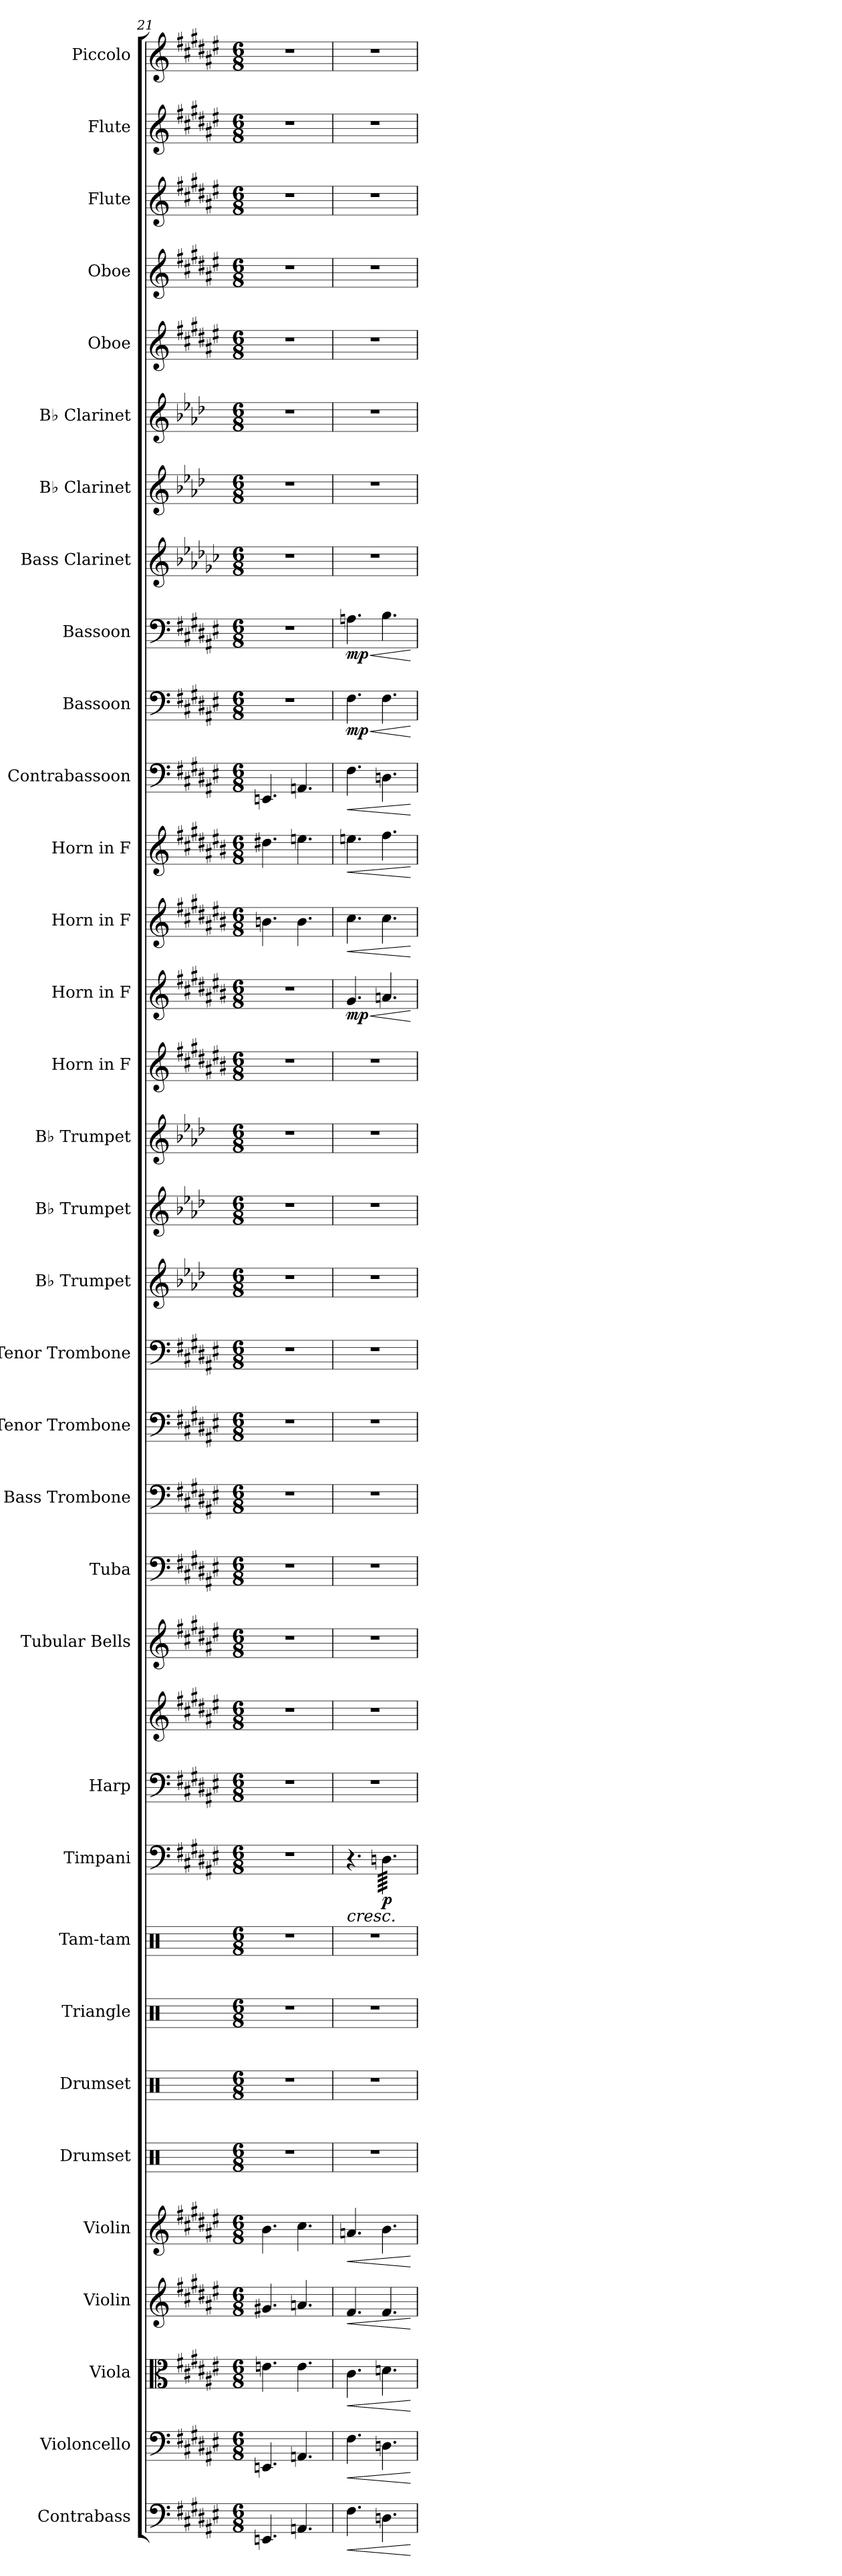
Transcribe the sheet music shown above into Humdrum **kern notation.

**kern	**dynam	**kern	**dynam	**kern	**dynam	**kern	**dynam	**kern	**dynam	**kern	**kern	**kern	**kern	**kern	**dynam	**kern	**kern	**kern	**kern	**kern	**kern	**kern	**kern	**kern	**kern	**kern	**kern	**dynam	**kern	**dynam	**kern	**dynam	**kern	**dynam	**kern	**dynam	**kern	**dynam	**kern	**kern	**kern	**kern	**kern	**kern	**kern	**kern
*part34	*part34	*part33	*part33	*part32	*part32	*part31	*part31	*part30	*part30	*part29	*part28	*part27	*part26	*part25	*part25	*part24	*part24	*part23	*part22	*part21	*part20	*part19	*part18	*part17	*part16	*part15	*part14	*part14	*part13	*part13	*part12	*part12	*part11	*part11	*part10	*part10	*part9	*part9	*part8	*part7	*part6	*part5	*part4	*part3	*part2	*part1
*staff35	*staff35	*staff34	*staff34	*staff33	*staff33	*staff32	*staff32	*staff31	*staff31	*staff30	*staff29	*staff28	*staff27	*staff26	*staff26	*staff25	*staff24	*staff23	*staff22	*staff21	*staff20	*staff19	*staff18	*staff17	*staff16	*staff15	*staff14	*staff14	*staff13	*staff13	*staff12	*staff12	*staff11	*staff11	*staff10	*staff10	*staff9	*staff9	*staff8	*staff7	*staff6	*staff5	*staff4	*staff3	*staff2	*staff1
*I"Contrabass	*	*I"Violoncello	*	*I"Viola	*	*I"Violin	*	*I"Violin	*	*I"Drumset	*I"Drumset	*I"Triangle	*I"Tam-tam	*I"Timpani	*	*I"Harp	*	*I"Tubular Bells	*I"Tuba	*I"Bass Trombone	*I"Tenor Trombone	*I"Tenor Trombone	*I"B♭ Trumpet	*I"B♭ Trumpet	*I"B♭ Trumpet	*I"Horn in F	*I"Horn in F	*	*I"Horn in F	*	*I"Horn in F	*	*I"Contrabassoon	*	*I"Bassoon	*	*I"Bassoon	*	*I"Bass Clarinet	*I"B♭ Clarinet	*I"B♭ Clarinet	*I"Oboe	*I"Oboe	*I"Flute	*I"Flute	*I"Piccolo
*I'Cb.	*	*I'Vc.	*	*I'Vla.	*	*I'Vln.	*	*I'Vln.	*	*I'Drs.	*I'Drs.	*I'Trgl.	*I'Tam-tam	*I'Timp.	*	*I'Hrp.	*	*I'Tu. Be.	*I'Tba.	*I'B. Tbn.	*I'T. Tbn.	*I'T. Tbn.	*I'B♭ Tpt.	*I'B♭ Tpt.	*I'B♭ Tpt.	*	*	*	*	*	*	*	*I'Cbsn.	*	*I'Bsn.	*	*I'Bsn.	*	*I'B. Cl.	*I'B♭ Cl.	*I'B♭ Cl.	*I'Ob.	*I'Ob.	*I'Fl.	*I'Fl.	*I'Picc.
!!LO:PB:g=z
*clefF4	*	*clefF4	*	*clefC3	*	*clefG2	*	*clefG2	*	*clefX	*clefX	*clefX	*clefX	*clefF4	*	*clefF4	*clefG2	*clefG2	*clefF4	*clefF4	*clefF4	*clefF4	*clefG2	*clefG2	*clefG2	*clefG2	*clefG2	*	*clefG2	*	*clefG2	*	*clefF4	*	*clefF4	*	*clefF4	*	*clefG2	*clefG2	*clefG2	*clefG2	*clefG2	*clefG2	*clefG2	*clefG2
*ITrd7c12	*	*	*	*	*	*	*	*	*	*	*	*	*	*	*	*	*	*	*	*	*	*	*ITrd1c2	*ITrd1c2	*ITrd1c2	*ITrd4c7	*ITrd4c7	*	*ITrd4c7	*	*ITrd4c7	*	*ITrd7c12	*	*	*	*	*	*ITrd8c14	*ITrd1c2	*ITrd1c2	*	*	*	*	*ITrd-7c-12
*k[f#c#g#d#a#e#]	*	*k[f#c#g#d#a#e#]	*	*k[f#c#g#d#a#e#]	*	*k[f#c#g#d#a#e#]	*	*k[f#c#g#d#a#e#]	*	*k[]	*k[]	*k[]	*k[]	*k[f#c#g#d#a#e#]	*	*k[f#c#g#d#a#e#]	*k[f#c#g#d#a#e#]	*k[f#c#g#d#a#e#]	*k[f#c#g#d#a#e#]	*k[f#c#g#d#a#e#]	*k[f#c#g#d#a#e#]	*k[f#c#g#d#a#e#]	*k[b-e-a-d-g-c-]	*k[b-e-a-d-g-c-]	*k[b-e-a-d-g-c-]	*k[f#c#g#d#a#e#]	*k[f#c#g#d#a#e#]	*	*k[f#c#g#d#a#e#]	*	*k[f#c#g#d#a#e#]	*	*k[f#c#g#d#a#e#]	*	*k[f#c#g#d#a#e#]	*	*k[f#c#g#d#a#e#]	*	*k[b-e-a-d-g-c-]	*k[b-e-a-d-g-c-]	*k[b-e-a-d-g-c-]	*k[f#c#g#d#a#e#]	*k[f#c#g#d#a#e#]	*k[f#c#g#d#a#e#]	*k[f#c#g#d#a#e#]	*k[f#c#g#d#a#e#]
*M6/8	*	*M6/8	*	*M6/8	*	*M6/8	*	*M6/8	*	*M6/8	*M6/8	*M6/8	*M6/8	*M6/8	*	*M6/8	*M6/8	*M6/8	*M6/8	*M6/8	*M6/8	*M6/8	*M6/8	*M6/8	*M6/8	*M6/8	*M6/8	*	*M6/8	*	*M6/8	*	*M6/8	*	*M6/8	*	*M6/8	*	*M6/8	*M6/8	*M6/8	*M6/8	*M6/8	*M6/8	*M6/8	*M6/8
=21	=21	=21	=21	=21	=21	=21	=21	=21	=21	=21	=21	=21	=21	=21	=21	=21	=21	=21	=21	=21	=21	=21	=21	=21	=21	=21	=21	=21	=21	=21	=21	=21	=21	=21	=21	=21	=21	=21	=21	=21	=21	=21	=21	=21	=21	=21
4.EEEn/	.	4.EEn/	.	4.en\	.	4.g#X/	.	4.b\	.	2.r	2.r	2.r	2.r	2.r	.	2.r	2.r	2.r	2.r	2.r	2.r	2.r	2.r	2.r	2.r	2.r	2.r	.	4.en\	.	4.g#X\	.	4.EEEn/	.	2.r	.	2.r	.	2.r	2.r	2.r	2.r	2.r	2.r	2.r	2.r
4.AAAn/	.	4.AAn/	.	4.e\	.	4.an/	.	4.cc#\	.	.	.	.	.	.	.	.	.	.	.	.	.	.	.	.	.	.	.	.	4.e\	.	4.an\	.	4.AAAn/	.	.	.	.	.	.	.	.	.	.	.	.	.
=22	=22	=22	=22	=22	=22	=22	=22	=22	=22	=22	=22	=22	=22	=22	=22	=22	=22	=22	=22	=22	=22	=22	=22	=22	=22	=22	=22	=22	=22	=22	=22	=22	=22	=22	=22	=22	=22	=22	=22	=22	=22	=22	=22	=22	=22	=22
!	!LO:HP:b	!	!LO:HP:b	!	!LO:HP:b	!	!LO:HP:b	!	!LO:HP:b	!	!	!	!	!	!LO:HP:b	!	!	!	!	!	!	!	!	!	!	!	!	!LO:HP:b	!	!LO:HP:b	!	!LO:HP:b	!	!LO:HP:b	!	!LO:HP:b	!	!LO:HP:b	!	!	!	!	!	!	!	!
!	!	!	!	!	!	!	!	!	!	!	!	!	!	!	!	!	!	!	!	!	!	!	!	!	!	!	!	!LO:DY:n=1:b	!	!	!	!	!	!	!	!LO:DY:n=1:b	!	!LO:DY:n=1:b	!	!	!	!	!	!	!	!
4.FF#\	<	4.F#\	<	4.c#\	<	4.f#/	<	4.an/	<	2.r	2.r	2.r	2.r	4.r	<	2.r	2.r	2.r	2.r	2.r	2.r	2.r	2.r	2.r	2.r	2.r	4.c#/	< mp	4.f#\	<	4.an\	<	4.FF#\	<	4.F#\	< mp	4.An\	< mp	2.r	2.r	2.r	2.r	2.r	2.r	2.r	2.r
!	!	!	!	!	!	!	!	!	!	!	!	!	!	!	!LO:DY:b	!	!	!	!	!	!	!	!	!	!	!	!	!	!	!	!	!	!	!	!	!	!	!	!	!	!	!	!	!	!	!
*	*	*	*	*	*	*	*	*	*	*	*	*	*	*tremolo	*	*	*	*	*	*	*	*	*	*	*	*	*	*	*	*	*	*	*	*	*	*	*	*	*	*	*	*	*	*	*	*
4.DDn\	.	4.Dn\	.	4.dn\	.	4.f#/	.	4.b\	.	.	.	.	.	64Dn\LLLL	p	.	.	.	.	.	.	.	.	.	.	.	4.dn/	.	4.f#\	.	4.b\	.	4.DDn\	.	4.F#\	.	4.B\	.	.	.	.	.	.	.	.	.
.	.	.	.	.	.	.	.	.	.	.	.	.	.	64Dn\	.	.	.	.	.	.	.	.	.	.	.	.	.	.	.	.	.	.	.	.	.	.	.	.	.	.	.	.	.	.	.	.
.	.	.	.	.	.	.	.	.	.	.	.	.	.	64Dn\	.	.	.	.	.	.	.	.	.	.	.	.	.	.	.	.	.	.	.	.	.	.	.	.	.	.	.	.	.	.	.	.
.	.	.	.	.	.	.	.	.	.	.	.	.	.	64Dn\	.	.	.	.	.	.	.	.	.	.	.	.	.	.	.	.	.	.	.	.	.	.	.	.	.	.	.	.	.	.	.	.
.	.	.	.	.	.	.	.	.	.	.	.	.	.	64Dn\	.	.	.	.	.	.	.	.	.	.	.	.	.	.	.	.	.	.	.	.	.	.	.	.	.	.	.	.	.	.	.	.
.	.	.	.	.	.	.	.	.	.	.	.	.	.	64Dn\	.	.	.	.	.	.	.	.	.	.	.	.	.	.	.	.	.	.	.	.	.	.	.	.	.	.	.	.	.	.	.	.
.	.	.	.	.	.	.	.	.	.	.	.	.	.	64Dn\	.	.	.	.	.	.	.	.	.	.	.	.	.	.	.	.	.	.	.	.	.	.	.	.	.	.	.	.	.	.	.	.
.	.	.	.	.	.	.	.	.	.	.	.	.	.	64Dn\	.	.	.	.	.	.	.	.	.	.	.	.	.	.	.	.	.	.	.	.	.	.	.	.	.	.	.	.	.	.	.	.
.	.	.	.	.	.	.	.	.	.	.	.	.	.	64Dn\	.	.	.	.	.	.	.	.	.	.	.	.	.	.	.	.	.	.	.	.	.	.	.	.	.	.	.	.	.	.	.	.
.	.	.	.	.	.	.	.	.	.	.	.	.	.	64Dn\	.	.	.	.	.	.	.	.	.	.	.	.	.	.	.	.	.	.	.	.	.	.	.	.	.	.	.	.	.	.	.	.
.	.	.	.	.	.	.	.	.	.	.	.	.	.	64Dn\	.	.	.	.	.	.	.	.	.	.	.	.	.	.	.	.	.	.	.	.	.	.	.	.	.	.	.	.	.	.	.	.
.	.	.	.	.	.	.	.	.	.	.	.	.	.	64Dn\	.	.	.	.	.	.	.	.	.	.	.	.	.	.	.	.	.	.	.	.	.	.	.	.	.	.	.	.	.	.	.	.
.	.	.	.	.	.	.	.	.	.	.	.	.	.	64Dn\	.	.	.	.	.	.	.	.	.	.	.	.	.	.	.	.	.	.	.	.	.	.	.	.	.	.	.	.	.	.	.	.
.	.	.	.	.	.	.	.	.	.	.	.	.	.	64Dn\	.	.	.	.	.	.	.	.	.	.	.	.	.	.	.	.	.	.	.	.	.	.	.	.	.	.	.	.	.	.	.	.
.	.	.	.	.	.	.	.	.	.	.	.	.	.	64Dn\	.	.	.	.	.	.	.	.	.	.	.	.	.	.	.	.	.	.	.	.	.	.	.	.	.	.	.	.	.	.	.	.
.	.	.	.	.	.	.	.	.	.	.	.	.	.	64Dn\	.	.	.	.	.	.	.	.	.	.	.	.	.	.	.	.	.	.	.	.	.	.	.	.	.	.	.	.	.	.	.	.
.	.	.	.	.	.	.	.	.	.	.	.	.	.	64Dn\	.	.	.	.	.	.	.	.	.	.	.	.	.	.	.	.	.	.	.	.	.	.	.	.	.	.	.	.	.	.	.	.
.	.	.	.	.	.	.	.	.	.	.	.	.	.	64Dn\	.	.	.	.	.	.	.	.	.	.	.	.	.	.	.	.	.	.	.	.	.	.	.	.	.	.	.	.	.	.	.	.
.	.	.	.	.	.	.	.	.	.	.	.	.	.	64Dn\	.	.	.	.	.	.	.	.	.	.	.	.	.	.	.	.	.	.	.	.	.	.	.	.	.	.	.	.	.	.	.	.
.	.	.	.	.	.	.	.	.	.	.	.	.	.	64Dn\	.	.	.	.	.	.	.	.	.	.	.	.	.	.	.	.	.	.	.	.	.	.	.	.	.	.	.	.	.	.	.	.
.	.	.	.	.	.	.	.	.	.	.	.	.	.	64Dn\	.	.	.	.	.	.	.	.	.	.	.	.	.	.	.	.	.	.	.	.	.	.	.	.	.	.	.	.	.	.	.	.
.	.	.	.	.	.	.	.	.	.	.	.	.	.	64Dn\	.	.	.	.	.	.	.	.	.	.	.	.	.	.	.	.	.	.	.	.	.	.	.	.	.	.	.	.	.	.	.	.
.	.	.	.	.	.	.	.	.	.	.	.	.	.	64Dn\	.	.	.	.	.	.	.	.	.	.	.	.	.	.	.	.	.	.	.	.	.	.	.	.	.	.	.	.	.	.	.	.
.	.	.	.	.	.	.	.	.	.	.	.	.	.	64Dn\JJJJ	.	.	.	.	.	.	.	.	.	.	.	.	.	.	.	.	.	.	.	.	.	.	.	.	.	.	.	.	.	.	.	.
*	*	*	*	*	*	*	*	*	*	*	*	*	*	*Xtremolo	*	*	*	*	*	*	*	*	*	*	*	*	*	*	*	*	*	*	*	*	*	*	*	*	*	*	*	*	*	*	*	*
.	[	.	[	.	[	.	[	.	[	.	.	.	.	.	[	.	.	.	.	.	.	.	.	.	.	.	.	[	.	[	.	[	.	[	.	[	.	[	.	.	.	.	.	.	.	.
=	=	=	=	=	=	=	=	=	=	=	=	=	=	=	=	=	=	=	=	=	=	=	=	=	=	=	=	=	=	=	=	=	=	=	=	=	=	=	=	=	=	=	=	=	=	=
*-	*-	*-	*-	*-	*-	*-	*-	*-	*-	*-	*-	*-	*-	*-	*-	*-	*-	*-	*-	*-	*-	*-	*-	*-	*-	*-	*-	*-	*-	*-	*-	*-	*-	*-	*-	*-	*-	*-	*-	*-	*-	*-	*-	*-	*-	*-
